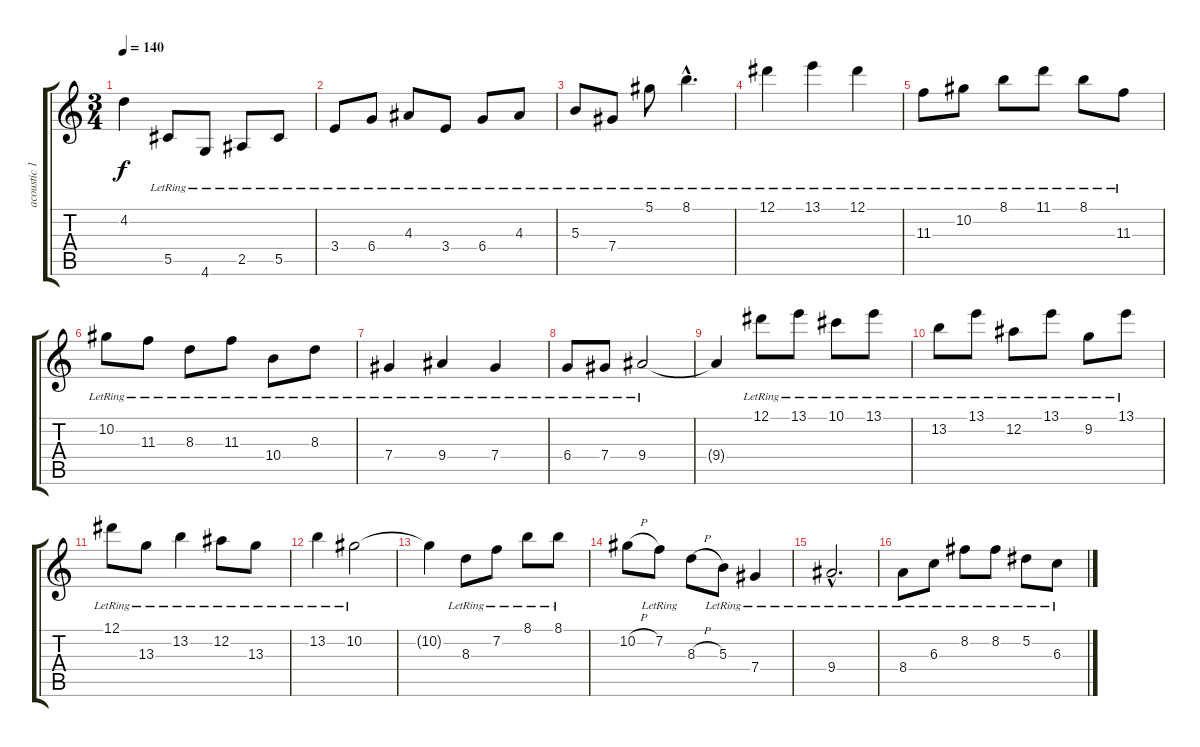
\track ("acoustic 1" "acoustic 1") {instrument acousticguitarsteel}
\staff {score tabs}
\tuning (Eb4 Bb3 Gb3 Db3 Ab2 Eb2) {hide}
\ts (3 4)
\tempo 140
\clef g2
\ks c
4.2{t}.4{dy f} 5.5{lr}.8 4.6{lr}.8 2.5{lr}.8 5.5{lr}.8 |
3.4{lr}.8 6.4{lr}.8 4.3{lr}.8 3.4{lr}.8 6.4{lr}.8 4.3{lr}.8 |
5.3{lr}.8 7.4{lr}.8 5.1{lr}.8 8.1{hac lr}.4{d} |
12.1{lr}.4 13.1{lr}.4 12.1{lr}.4 |
11.3{lr}.8 10.2{lr}.8 8.1{lr}.8 11.1{lr}.8 8.1{lr}.8 11.3{lr}.8 |
10.2{lr}.8 11.3{lr}.8 8.3{lr}.8 11.3{lr}.8 10.4{lr}.8 8.3{lr}.8 |
7.4{lr}.4 9.4{lr}.4 7.4{lr}.4 |
6.4{lr}.8 7.4{lr}.8 9.4{lr}.2 |
9.4{t}.4 12.1{lr}.8 13.1{lr}.8 10.1{lr}.8 13.1{lr}.8 |
13.2{lr}.8 13.1{lr}.8 12.2{lr}.8 13.1{lr}.8 9.2{lr}.8 13.1{lr}.8 |
12.1{lr}.8 13.3{lr}.8 13.2{lr}.4 12.2{lr}.8 13.3{lr}.8 |
13.2{lr}.4 10.2{lr}.2 |
10.2{t}.4 8.3{lr}.8 7.2{lr}.8 8.1{lr}.8 8.1{lr}.8 |
10.2{h}.8 7.2{lr}.8 8.3{h}.8 5.3{lr}.8 7.4{lr}.4 |
9.4{hac lr}.2{d} |
8.4{lr}.8 6.3{lr}.8 8.2{lr}.8 8.2{lr}.8 5.2{lr}.8 6.3{lr}.8
